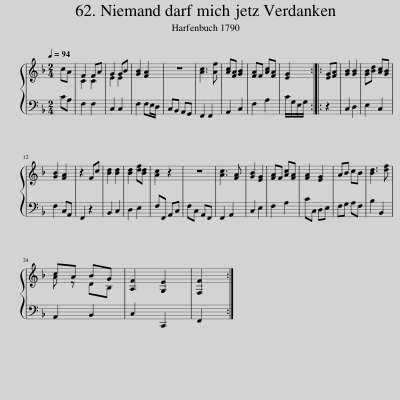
X:1
%%score { ( 1 3 ) | 2 }
L:1/8
Q:1/4=94
M:2/4
I:linebreak $
K:F
V:1 treble
V:3 treble
V:2 bass
V:1
 cA | F2 FA | G2 GB | [GB]2 [FA]2 | z4 | %5
 [Ac]3 [Af] | [Ac][FA] [GB]2 | [FA]F [Ac][FA] | [EG]2 :: [EG][FA] | %10
 [GB]2 [GB]2 | [GB][Bd] [Ac][GB] |$ [GB]2 [FA]2 | z2 Fc | [Bd]2 [Bd]2 | %15
 [Bd]2 [df][Bd] | [Ac]2 z2 | z4 | [Ac]3 [FA] | [GB]2 [EG]2 | %20
 [FA]F [Ac][FA] | [FA]2 [EG]2 | AB cB | [Bd]3 [df] |$ cA BG | %25
 [A,F]2 [G,E]2 | [F,F]2 :| %27
V:2
 CA, | F,2 F,2 | C,2 C,2 | F,2 F,E,/D,/ | C,B,, A,,G,, | %5
 F,,2 F,,2 | A,,2 C,2 | F,2 A,2 | C/G,/E,/G,/ :: z2 | %10
 C,2 D,2 | E,2 C,2 |$ F,2 C,A,, | F,,2 z2 | B,,2 C,2 | %15
 D,2 E,2 | F,F,, A,,C, | F,C, A,,F,, | F,,2 A,,2 | C,2 E,2 | %20
 F,2 A,2 | CC, D,E, | F,G, A,F, | B,2 B,,2 |$ A,,2 B,,2 | %25
 C,2 C,,2 | F,,2 :| %27
V:3
 x2 | C2 C2 | E2 E2 | x4 | x4 | %5
 x4 | x4 | x4 | x2 :: x2 | %10
 x4 | x4 |$ x4 | x4 | x4 | %15
 x4 | x4 | x4 | x4 | x4 | %20
 x4 | x4 | x4 | x4 |$ A z DB, | %25
 x4 | x2 :| %27
